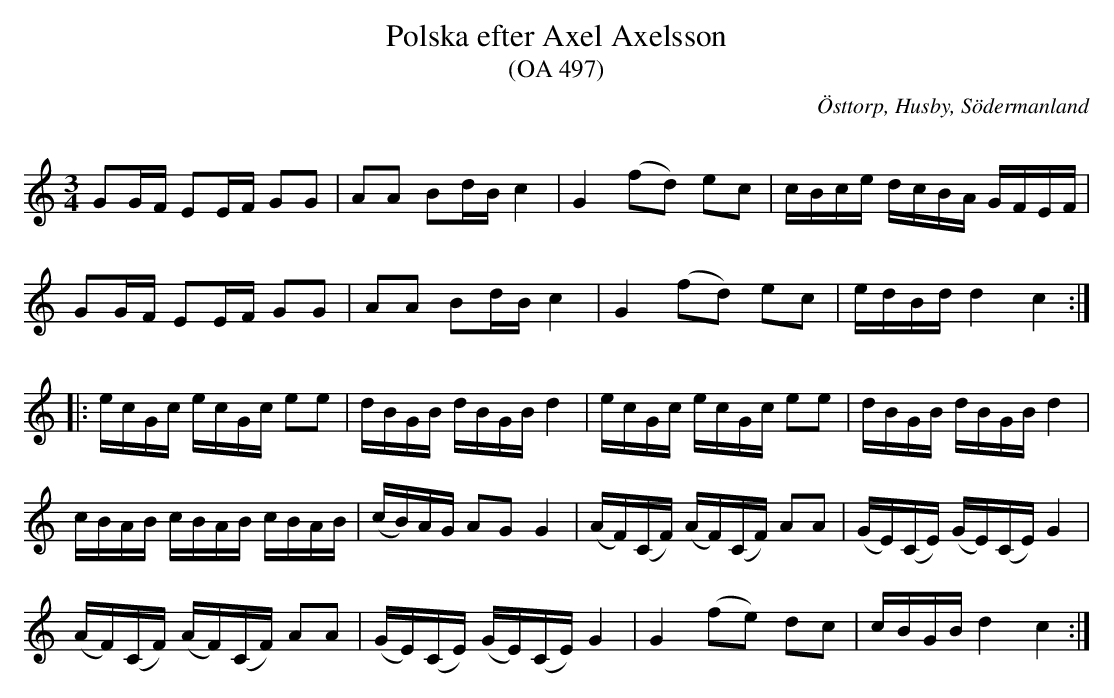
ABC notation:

X:1
T:Polska efter Axel Axelsson
T:(OA 497)
O:Östtorp, Husby, Södermanland
M:3/4
L:1/4
Q: 90
K:C
"^\n" G/G/4F/4 E/E/4F/4 G/G/ | A/A/ B/d/4B/4 c | G (f/d/) e/c/ | c/4B/4c/4e/4 d/4c/4B/4A/4 G/4F/4E/4F/4 |
G/G/4F/4 E/E/4F/4 G/G/ | A/A/ B/d/4B/4 c | G (f/d/) e/c/ | e/4d/4B/4d/4 d c ::
e/4c/4G/4c/4 e/4c/4G/4c/4 e/e/ | d/4B/4G/4B/4 d/4B/4G/4B/4 d | e/4c/4G/4c/4 e/4c/4G/4c/4 e/e/ | d/4B/4G/4B/4 d/4B/4G/4B/4 d |
c/4B/4A/4B/4 c/4B/4A/4B/4 c/4B/4A/4B/4 | (c/4B/4)A/4G/4 A/G/ G | (A/4F/4)(C/4F/4) (A/4F/4)(C/4F/4) A/A/ | (G/4E/4)(C/4E/4) (G/4E/4)(C/4E/4) G |
(A/4F/4)(C/4F/4) (A/4F/4)(C/4F/4) A/A/ | (G/4E/4)(C/4E/4) (G/4E/4)(C/4E/4) G | G (f/e/) d/c/ | c/4B/4G/4B/4 d c :|
